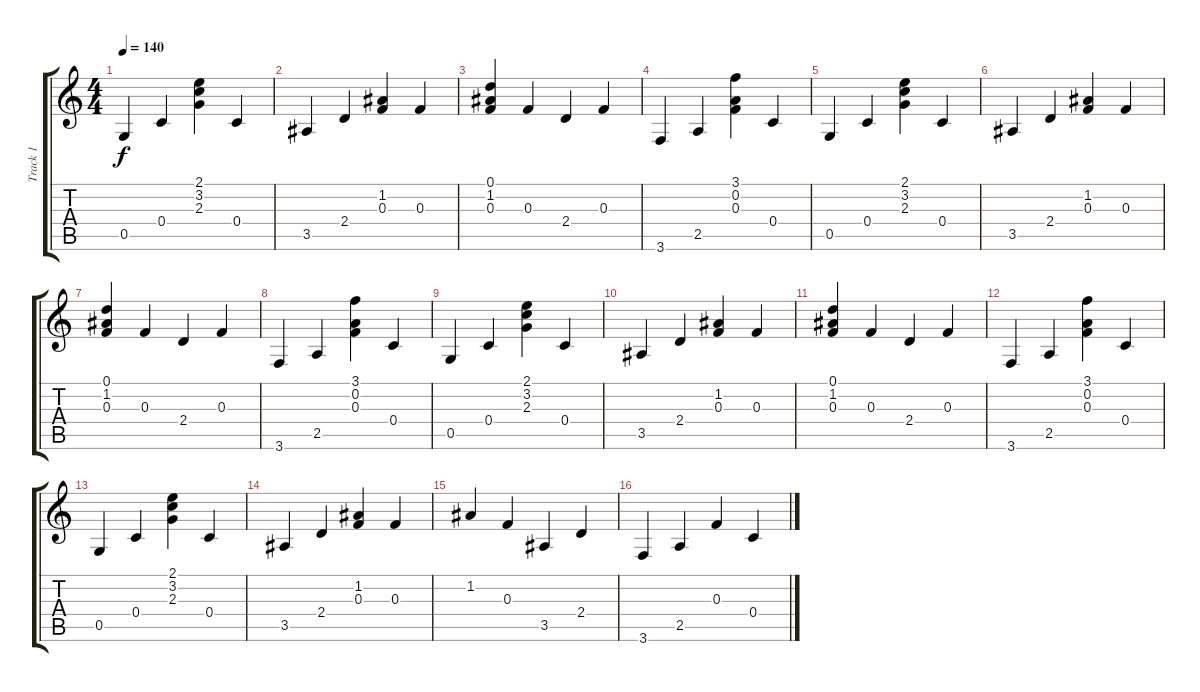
\track ("Track 1" "Track 1") {instrument acousticguitarnylon}
\staff {score tabs}
\tuning (D4 A3 F3 C3 G2 D2) {hide}
\ts (4 4)
\tempo 140
\clef g2
\ks c
0.5.4{dy f} 0.4.4 (2.1 3.2 2.3).4 0.4.4 |
3.5.4 2.4.4 (1.2 0.3).4 0.3.4 |
(0.1 1.2 0.3).4 0.3.4 2.4.4 0.3.4 |
3.6.4 2.5.4 (3.1 0.2 0.3).4 0.4.4 |
0.5.4 0.4.4 (2.1 3.2 2.3).4 0.4.4 |
3.5.4 2.4.4 (1.2 0.3).4 0.3.4 |
(0.1 1.2 0.3).4 0.3.4 2.4.4 0.3.4 |
3.6.4 2.5.4 (3.1 0.2 0.3).4 0.4.4 |
0.5.4 0.4.4 (2.1 3.2 2.3).4 0.4.4 |
3.5.4 2.4.4 (1.2 0.3).4 0.3.4 |
(0.1 1.2 0.3).4 0.3.4 2.4.4 0.3.4 |
3.6.4 2.5.4 (3.1 0.2 0.3).4 0.4.4 |
0.5.4 0.4.4 (2.1 3.2 2.3).4 0.4.4 |
3.5.4 2.4.4 (1.2 0.3).4 0.3.4 |
1.2.4 0.3.4 3.5.4 2.4.4 |
3.6.4 2.5.4 0.3.4 0.4.4
